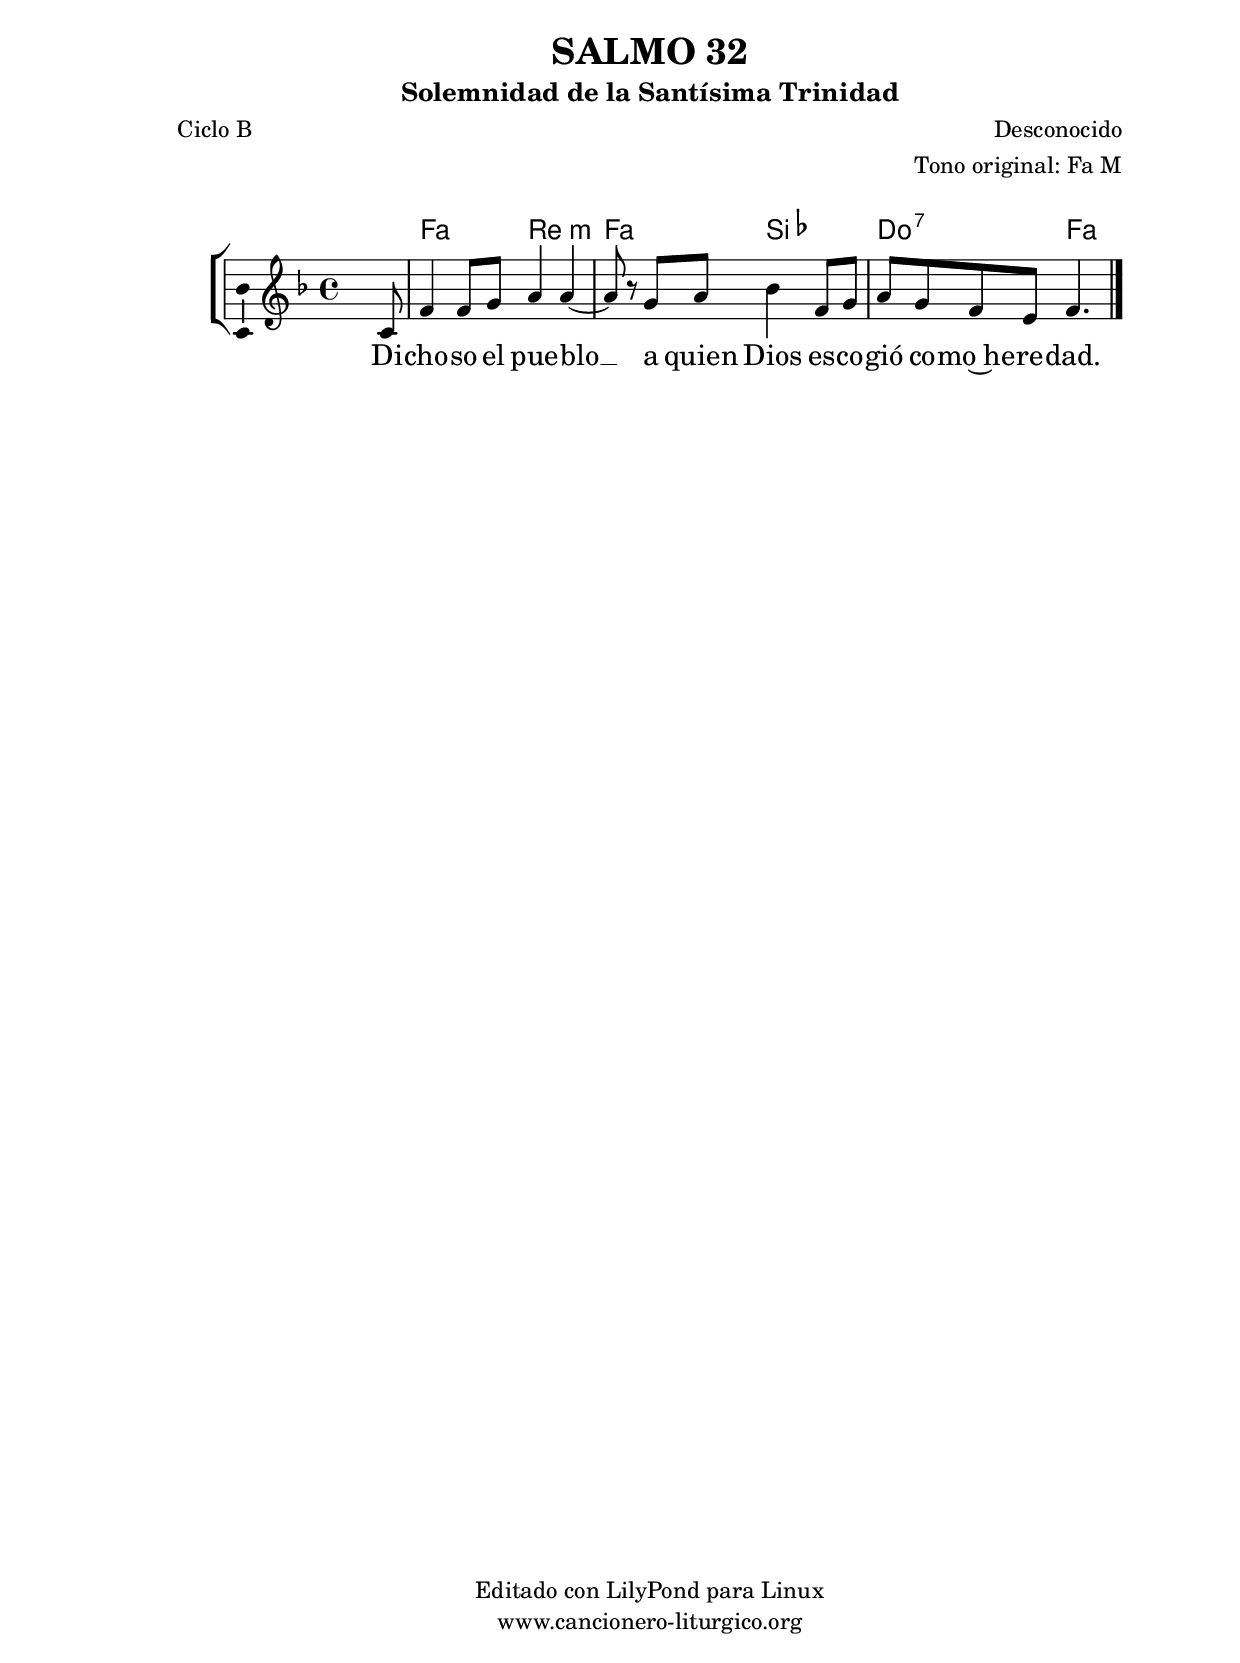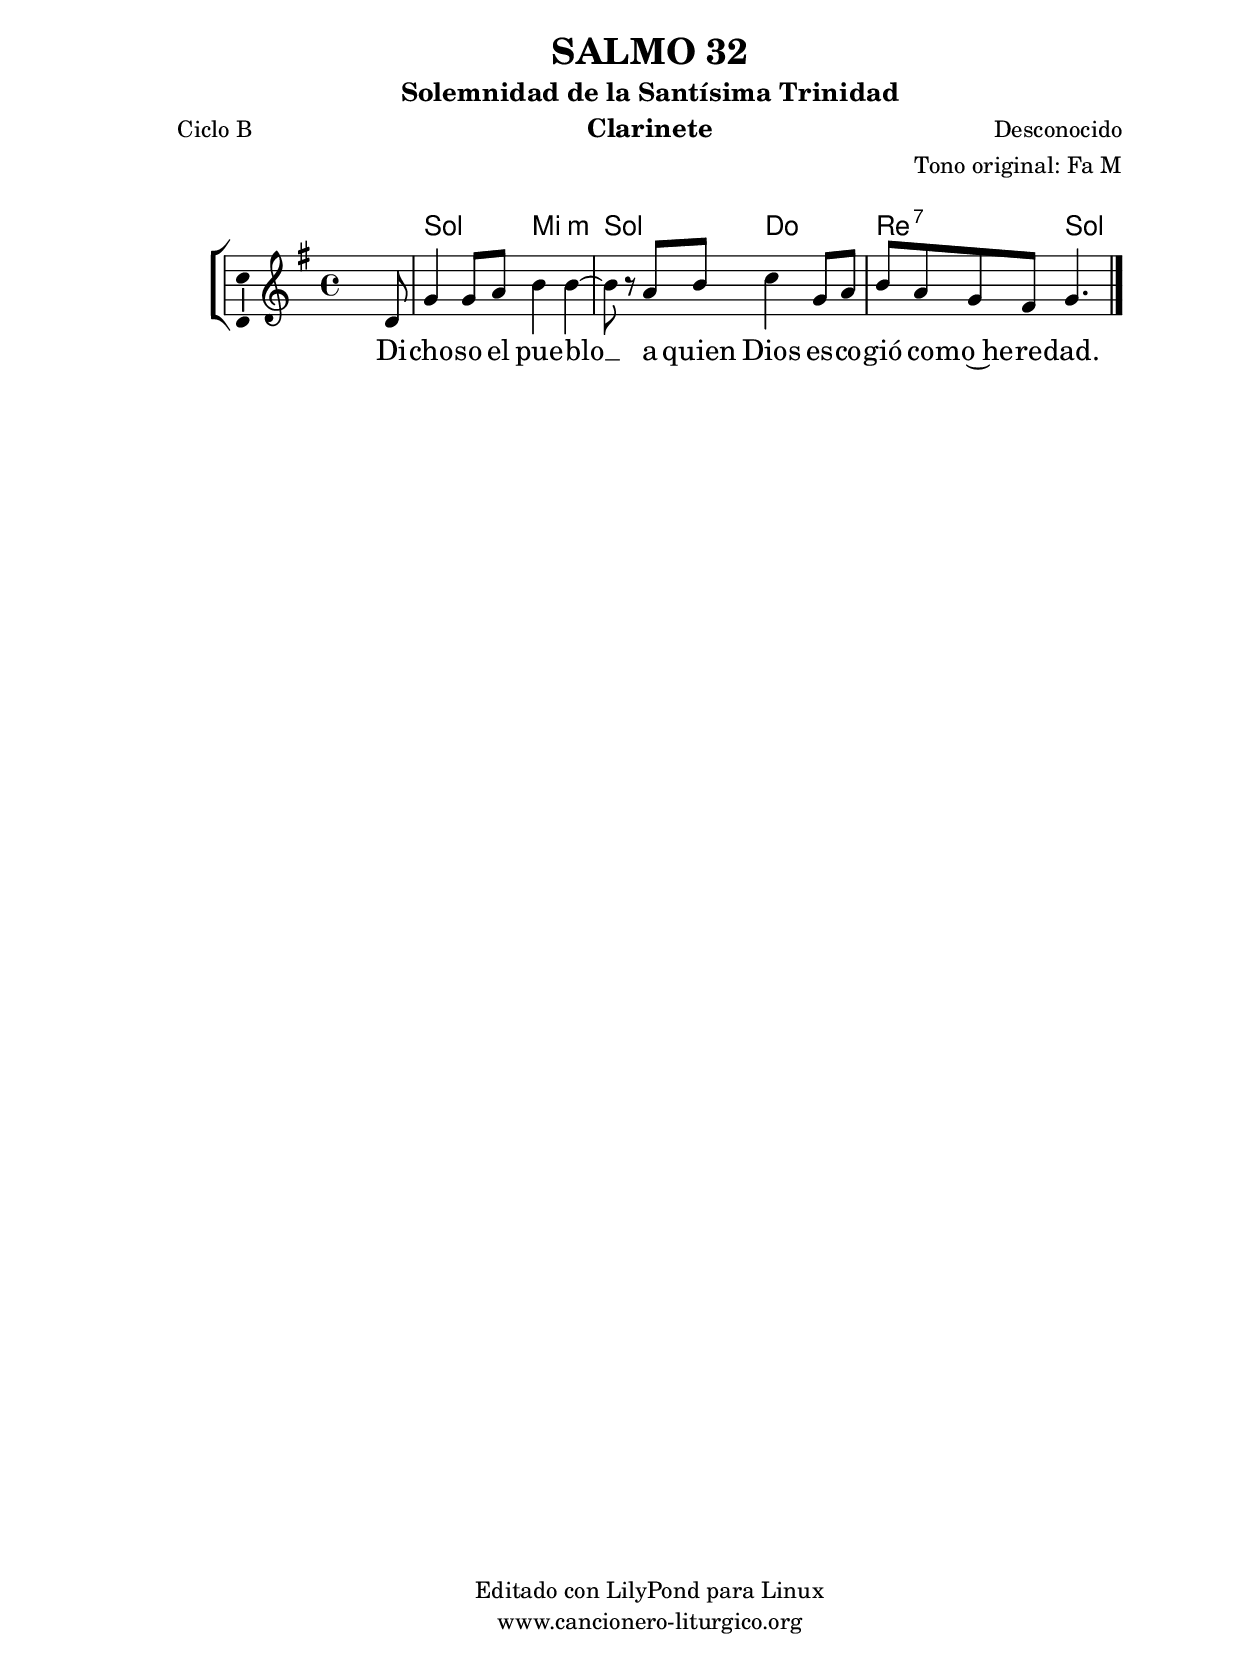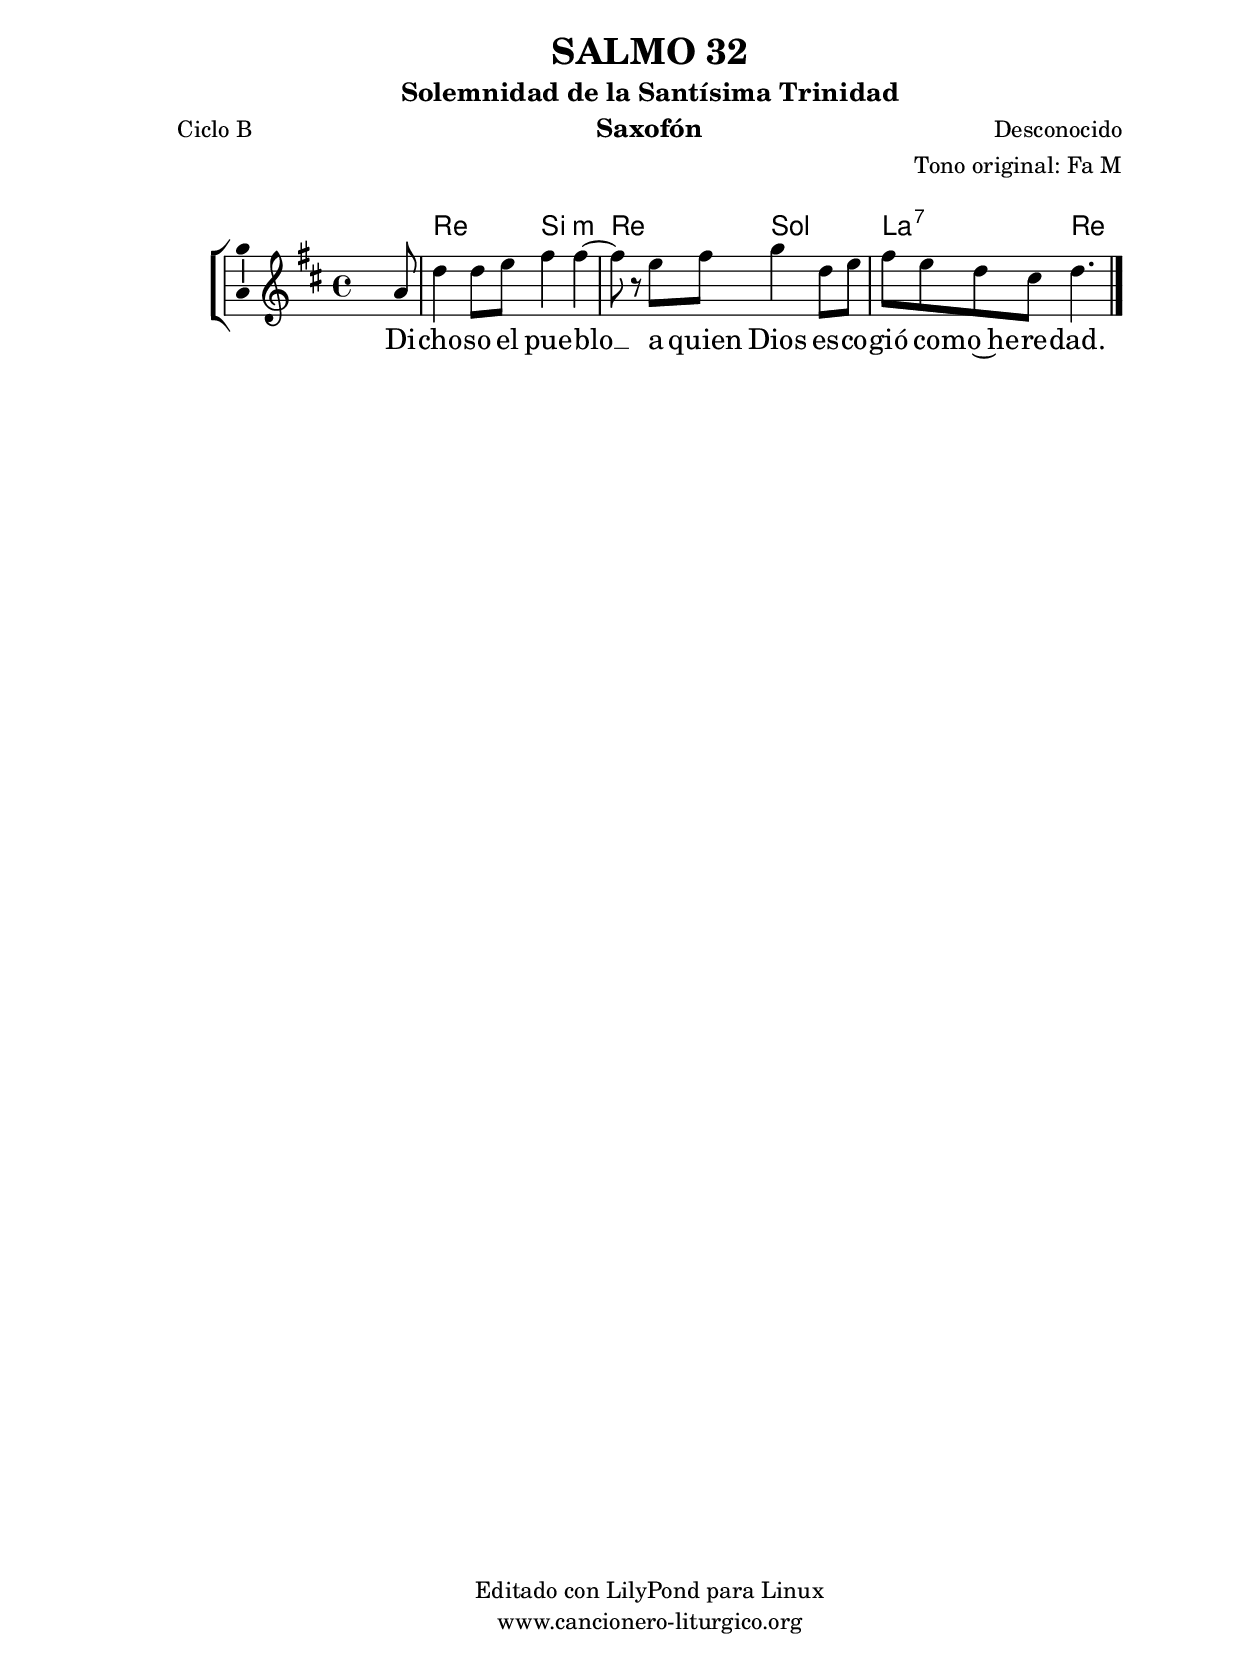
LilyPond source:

%
%para convertir .midi en .wav:
%timidity filename.midi -Ow -o finename.wav
%
%
%Para convertir de .wav a .mp3:
%lame -h -m j filename.wav
%
%
%para escuchar el midi:
%timidity nombrefichero.midi
%


%versión de lilypond para la que se ha escrito esta partitura:
\version "2.16.0"

	%Tamaño papel
	#(set-default-paper-size "a4")
	%Tamaño partitura
	#(set-global-staff-size 20)
	%No responde al pulsar sobre una nota
	#(ly:set-option 'point-and-click #f)

%parámetros del encabezamiento:
\header {
	title = "SALMO 32"
	subtitle = "Solemnidad de la Santísima Trinidad"
	composer = "Desconocido"
	poet = "Ciclo B"
	meter = ""
	arranger = "Tono original: Fa M"
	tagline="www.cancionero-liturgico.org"
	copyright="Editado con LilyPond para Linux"
	tiempo = "Ordinario"
	usos = "Salmo"
	letra = ""
	}

%parámetros asociados al papel:
\paper  {
	oddHeaderMarkup = \markup {\fill-line { \on-the-fly #not-first-page \fromproperty #'header:title \on-the-fly #not-first-page \fromproperty #'header:composer }}
	evenHeaderMarkup = \markup {\fill-line { \fromproperty #'header:composer \fromproperty #'header:title }}
	#(set-paper-size "a4")
	print-page-number = ##f
	first-page-number = 1
	print-first-page-number = ##f
%	head-separation = 3.0 \cm
	top-margin = 2.0 \cm
	bottom-margin = 0.5\cm
%%%	bottom-margin = -1.0\cm
	left-margin = 3.0 \cm
	line-width = 16.0 \cm 
	indent = 8\mm
	interscoreline = 2.\mm
	between-system-space = 15\mm
%	para que las partituras no llenen la hoja:
	ragged-bottom = ##t
%	idem para la última hoja:
	ragged-last-bottom = ##f
%	para que las partituras llenen el ancho del papel:
	ragged-last = ##f
	after-title-space = 2.5 \cm
%page-count=1
%system-count=8

	%Flexible Vertical Spacing
%	markup-markup-spacing =
%	#'((basic-distance . 15) (minimum-distance . 15) (padding . 3))
	markup-system-spacing =
	#'((basic-distance . 15) (minimum-distance . 15) (padding . 3))
	system-system-spacing =
	#'((basic-distance . 15) (minimum-distance . 15) (padding . 3))
	score-system-spacing =
	#'((basic-distance . 15) (minimum-distance . 15) (padding . 5))
%	top-system-spacing = % header
%	#'((basic-distance . 8) (minimum-distance . 0) (padding . 3))
%	top-markup-spacing =
%	#'((basic-distance . 20) (minimum-distance . 20) (padding . 3))
	last-bottom-spacing = % footer
	#'((basic-distance . 5) (minimum-distance . 5) (padding . 3))
%	score-markup-spacing =
%	#'((basic-distance . 16) (minimum-distance . 13) (padding . 3))

	}


%parámetros que afectan a toda la partitura:
global =  {
	%clave de sol (G):
	\clef G
	%armadura:
%	\transpose f a
	\key f \major
	\tempo 4=80
	\set Score.tempoHideNote = ##t
	}


acordes = {
	\italianChords
	\chordmode {
%	\transpose f a
{

s1
f2 d:m f bes c:7 f

	}
	}
}

melodia = 
%	\transpose f a
{
	\relative c'{

\time 4/4
s2 s4 s8 c8
f4 f8 g a4 a~
a8 r8 g8 a bes4 f8 g
a8 g f e f4. s8

	\bar "|."
	}
	}


texto = \lyricmode {
Di -- cho -- so el pue -- blo __
a quien Dios es -- co -- gió co -- mo~he -- re -- dad.
	}


acordesStaff = \context ChordNames = acordesStaff <<
	\set chordChanges = ##t
	\acordes
	>>


vozStaff = \context Voice = vozStaff
\with {\consists "Ambitus_engraver"}
<<
%	\set Staff.instrumentName = ""
%	\set Staff.shortInstrumentName = ""
%	\set Staff.midiInstrument = #"clarinet"
%	\set Staff.midiInstrument = #"cello"
%	\set Staff.midiInstrument = #"flute"
	\set Staff.midiInstrument = #"electric guitar (jazz)"
%	\set Staff.midiInstrument = #"english horn"
%	\set Staff.midiInstrument = #"violin"
%	\set Staff.midiInstrument = #"glockenspiel"
	\set Staff.midiMinimumVolume = #0.7
	\set Staff.midiMaximumVolume = #0.9
	\global
	\melodia
	>>


textoStaff = \context Lyrics = textoStaff <<
	\lyricsto vozStaff \texto
	>>

\book {
	\score {
		\context ChoirStaff {
			\override StaffGroup.SystemStartBracket #'collapse-height = #1
			\override Score.SystemStartBar #'collapse-height = #1
			<<
			\acordesStaff
			\vozStaff
			\textoStaff
			>>
			}
		\layout {
	    		\context {
				\Lyrics
				\override LyricText #'font-size = #2
				}
	   		 \context {
				\Score
				%fontSize = #3
				\override StaffSymbol #'staff-space = #(magstep +3)
				%\override Beam #'thickness = #0.55
				%\override SpacingSpanner #'spacing-increment = #1.0
				%\override Slur #'height-limit = #1.5
				}
			}
		}
	\score {
		\unfoldRepeats
		\context ChoirStaff {
			<<
			\acordesStaff
			\vozStaff
			>>
			}
		\midi {
	  		\context {
	  			\Score
				tempoWholesPerMinute = #(ly:make-moment 70 4)
				}
			}
		}
	}

%Partitura para clarinete
#(define output-suffix "C")
\book {
	\header{
		instrument = "Clarinete"
		}
	\score {
		\context ChoirStaff {
			\override StaffGroup.SystemStartBracket #'collapse-height = #1
			\override Score.SystemStartBar #'collapse-height = #1
\transpose c d
			<<
			\acordesStaff
			\vozStaff
			\textoStaff
			>>
			}
		\layout {
	    		\context {
				\Lyrics
				\override LyricText #'font-size = #2
				}
	   		 \context {
				\Score
				%fontSize = #3
				\override StaffSymbol #'staff-space = #(magstep +3)
				%\override Beam #'thickness = #0.55
				%\override SpacingSpanner #'spacing-increment = #1.0
				%\override Slur #'height-limit = #1.5
				}
			}
		}
	}

%Partitura para saxofón
#(define output-suffix "S")
\book {
	\header{
		instrument = "Saxofón"
		}
	\score {
		\context ChoirStaff {
			\override StaffGroup.SystemStartBracket #'collapse-height = #1
			\override Score.SystemStartBar #'collapse-height = #1
\transpose c a
			<<
			\acordesStaff
			\vozStaff
			\textoStaff
			>>
			}
		\layout {
	    		\context {
				\Lyrics
				\override LyricText #'font-size = #2
				}
	   		 \context {
				\Score
				%fontSize = #3
				\override StaffSymbol #'staff-space = #(magstep +3)
				%\override Beam #'thickness = #0.55
				%\override SpacingSpanner #'spacing-increment = #1.0
				%\override Slur #'height-limit = #1.5
				}
			}
		}
	}

